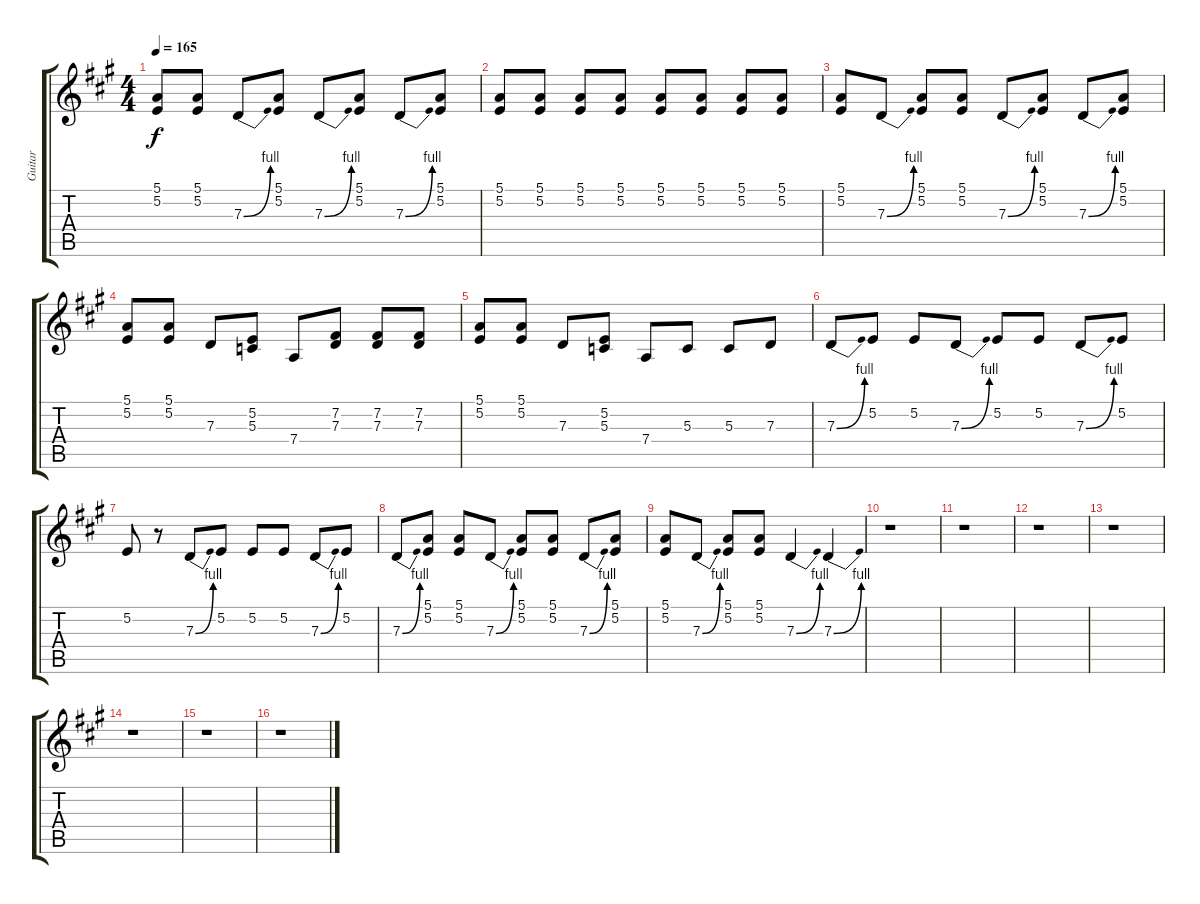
\track ("Guitar" "Guitar") {instrument lead2sawtooth}
\staff {score tabs}
\tuning (E4 B3 G3 D3 A2 E2) {hide}
\ts (4 4)
\tempo 165
\clef g2
\ks a
(5.1 5.2).8{dy f} (5.1 5.2).8 7.3{be (bend 0 0 60 4)}.8 (5.1 5.2).8 7.3{be (bend 0 0 60 4)}.8 (5.1 5.2).8 7.3{be (bend 0 0 60 4)}.8 (5.1 5.2).8 |
(5.1 5.2).8 (5.1 5.2).8 (5.1 5.2).8 (5.1 5.2).8 (5.1 5.2).8 (5.1 5.2).8 (5.1 5.2).8 (5.1 5.2).8 |
(5.1 5.2).8 7.3{be (bend 0 0 60 4)}.8 (5.1 5.2).8 (5.1 5.2).8 7.3{be (bend 0 0 60 4)}.8 (5.1 5.2).8 7.3{be (bend 0 0 60 4)}.8 (5.1 5.2).8 |
(5.1 5.2).8 (5.1 5.2).8 7.3.8 (5.2 5.3).8 7.4.8 (7.2 7.3).8 (7.2 7.3).8 (7.2 7.3).8 |
(5.1 5.2).8 (5.1 5.2).8 7.3.8 (5.2 5.3).8 7.4.8 5.3.8 5.3.8 7.3.8 |
7.3{be (bend 0 0 60 4)}.8 5.2.8 5.2.8 7.3{be (bend 0 0 60 4)}.8 5.2.8 5.2.8 7.3{be (bend 0 0 60 4)}.8 5.2.8 |
5.2.8 r.8 7.3{be (bend 0 0 60 4)}.8 5.2.8 5.2.8 5.2.8 7.3{be (bend 0 0 60 4)}.8 5.2.8 |
7.3{be (bend 0 0 60 4)}.8 (5.1 5.2).8 (5.1 5.2).8 7.3{be (bend 0 0 60 4)}.8 (5.1 5.2).8 (5.1 5.2).8 7.3{be (bend 0 0 60 4)}.8 (5.1 5.2).8 |
(5.1 5.2).8 7.3{be (bend 0 0 60 4)}.8 (5.1 5.2).8 (5.1 5.2).8 7.3{be (bend 0 0 60 4)}.4 7.3{be (bend 0 0 60 4)}.4 |
r.1 |
r.1 |
r.1 |
r.1 |
r.1 |
r.1 |
r.1
